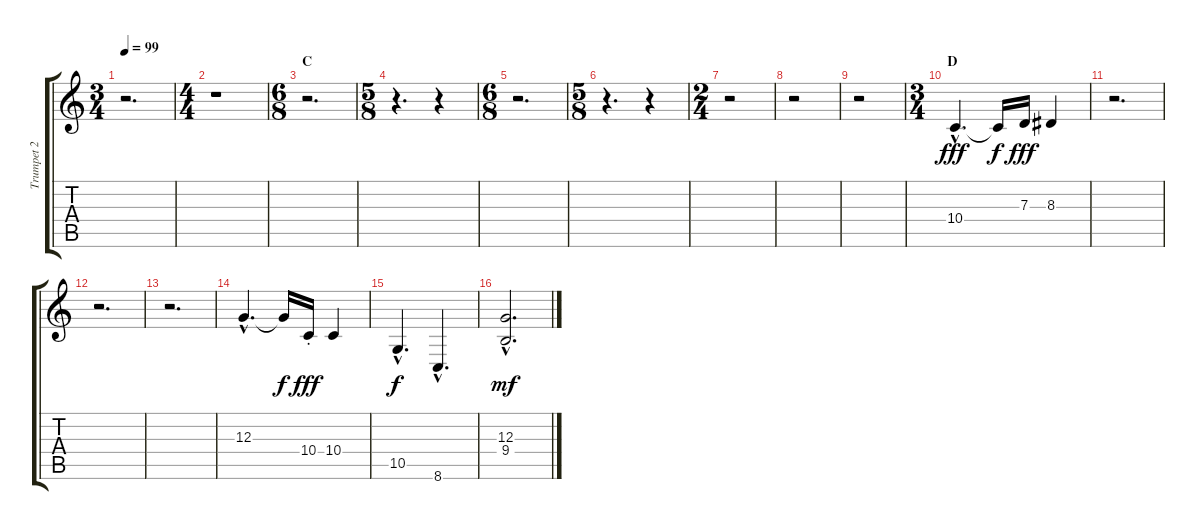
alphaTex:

\track ("Trumpet 2" "Trumpet 2") {instrument brasssection}
\staff {score tabs}
\tuning (E4 B3 G3 D3 A2 E2) {hide}
\ts (3 4)
\tempo 99
\clef g2
\ks c
r.2{d dy ff} |
\ts (4 4)
r.1 |
\ts (6 8)
\section ("" "C")
r.2{d} |
\ts (5 8)
r.4{d} r.4 |
\ts (6 8)
r.2{d} |
\ts (5 8)
r.4{d} r.4 |
\ts (2 4)
r.2 |
r.2 |
r.2 |
\ts (3 4)
\section ("" "D")
10.4{hac}.4{d dy fff} 10.4{t}.16{dy f} 7.3.16{dy fff} 8.3.4 |
r.2{d} |
r.2{d} |
r.2{d} |
12.3{hac}.4{d} 12.3{t}.16{dy f} 10.4{st}.16{dy fff} 10.4.4 |
10.5{hac}.4{d dy f} 8.6{hac}.4{d} |
(12.3{hac} 9.4{hac}).2{d dy mf}
